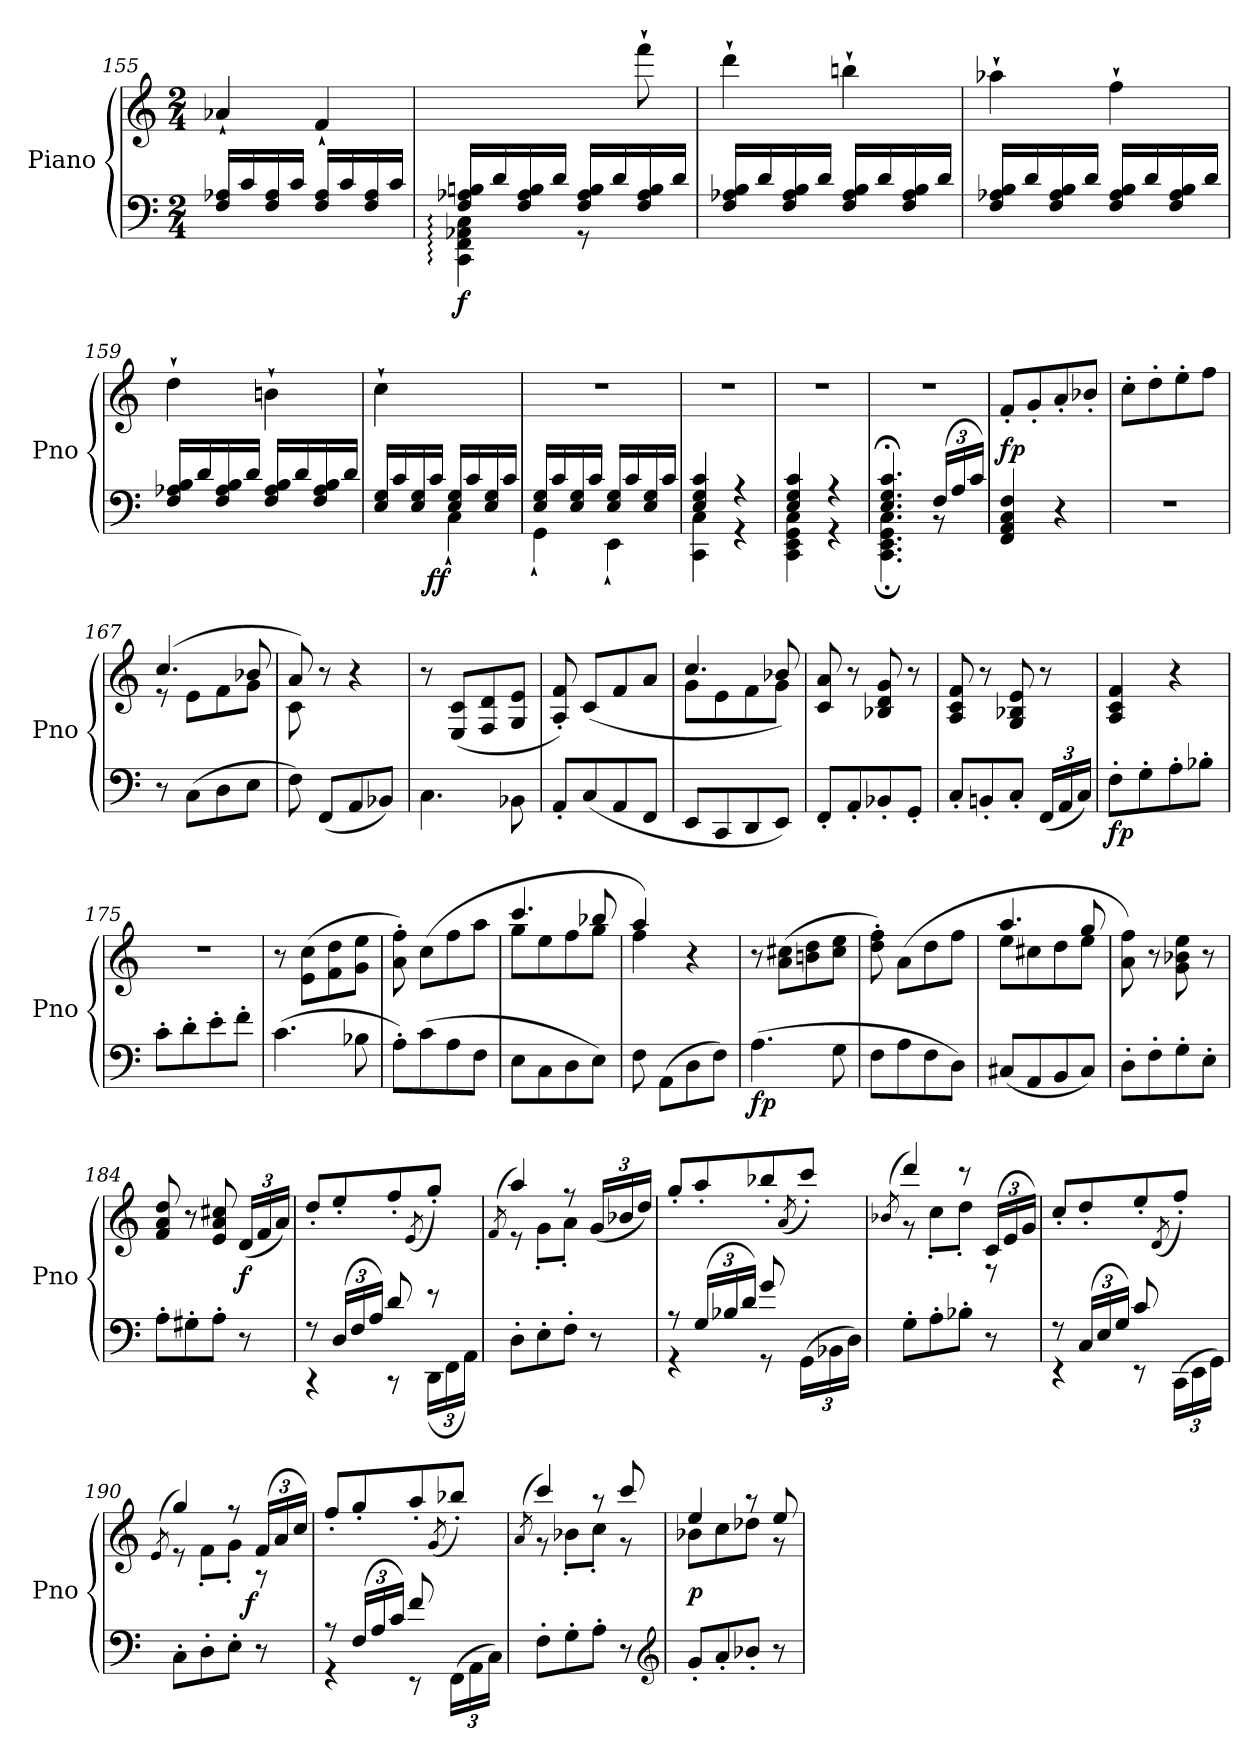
**kern	**kern	**dynam
*part1	*part1	*part1
*staff2	*staff1	*staff1/2
*I"Piano	*	*
*I'Pno	*	*
*clefF4	*clefG2	*
*k[]	*k[]	*
*M2/4	*M2/4	*
=155	=155	=155
16F/ 16A-X/LL	4a-X`	.
16c/	.	.
16F/ 16A-/	.	.
16c/JJ	.	.
16F/ 16A-/LL	4f`	.
16c/	.	.
16F/ 16A-/	.	.
16c/JJ	.	.
=156	=156	=156
*^	*	*
!	!	!	!LO:DY:b=2
16F 16A-X 16BnLL	4CC: 4FF: 4AA-X: 4C:	4.ryy	f
16d	.	.	.
16F 16A- 16B	.	.	.
16dJJ	.	.	.
16F 16A- 16BLL	8rGG	.	.
16d	.	.	.
16F 16A- 16B	8ryy	8fff`	.
16dJJ	.	.	.
*v	*v	*	*
=157	=157	=157
16F/ 16A-X/ 16B/LL	4ddd`	.
16d/	.	.
16F/ 16A-/ 16B/	.	.
16d/JJ	.	.
16F/ 16A-/ 16B/LL	4bbn`	.
16d/	.	.
16F/ 16A-/ 16B/	.	.
16d/JJ	.	.
=158	=158	=158
16F/ 16A-X/ 16B/LL	4aa-X`	.
16d/	.	.
16F/ 16A-/ 16B/	.	.
16d/JJ	.	.
16F/ 16A-/ 16B/LL	4ff`	.
16d/	.	.
16F/ 16A-/ 16B/	.	.
16d/JJ	.	.
=159	=159	=159
16F/ 16A-X/ 16B/LL	4dd`	.
16d/	.	.
16F/ 16A-/ 16B/	.	.
16d/JJ	.	.
16F/ 16A-/ 16B/LL	4bn`	.
16d/	.	.
16F/ 16A-/ 16B/	.	.
16d/JJ	.	.
=160	=160	=160
*^	*	*
16E/ 16G/LL	4ryy	4cc`	.
16c/	.	.	.
16E/ 16G/	.	.	.
16c/JJ	.	.	.
!	!	!	!LO:DY:b=2:rj
16E 16GLL	4C`	4ryy	ff
16c	.	.	.
16E 16G	.	.	.
16cJJ	.	.	.
=161	=161	=161	=161
16E 16GLL	4GG`	2r	.
16c	.	.	.
16E 16G	.	.	.
16cJJ	.	.	.
16E 16GLL	4EE`	.	.
16c	.	.	.
16E 16G	.	.	.
16cJJ	.	.	.
=162	=162	=162	=162
4E 4G 4c	4CC 4C	2r	.
4rGG	4rA	.	.
=163	=163	=163	=163
4E 4G 4c	4CC 4EE 4GG 4C	2r	.
4rGG	4rA	.	.
=164	=164	=164	=164
4.E;< 4.G;< 4.c;<	4.CC;< 4.EE;< 4.GG;< 4.C;<	2r	.
(24FLL	8r	.	.
24A	.	.	.
24cJJ)	.	.	.
*v	*v	*	*
=165	=165	=165
4FF 4AA 4C 4F	8f'L	fp
.	8g'	.
4r	8a'	.
.	8b-X'J	.
=166	=166	=166
2r	8cc'L	.
.	8dd'	.
.	8ee'	.
.	8ffJ	.
=167	=167	=167
*	*^	*
8r	(4.cc	8re	.
(8CL	.	8eL	.
8D	.	8f	.
8EJ	8b-X	8gJ	.
=168	=168	=168	=168
8F)	8a)	8c	.
(8FFL	8r	4.ryy	.
8AA	4r	.	.
8BB-XJ)	.	.	.
*	*v	*v	*
=169	=169	=169
4.C\	8r	.
.	(>8E/ 8c/L	.
.	8F/ 8d/	.
8BB-X\	8G/ 8e/J	.
=170	=170	=170
8AA'L	8A'> 8f'>)	.
(8C	(>8cL	.
8AA	8f	.
8FFJ	8aJ	.
=171	=171	=171
*	*^	*
8EEL	4.cc	8gL	.
8CC	.	8e	.
8DD	.	8f	.
8EEJ)	8b-X)	8gJ	.
*	*v	*v	*
=172	=172	=172
8FF'L	8c 8a	.
8AA'	8r	.
8BB-X'	8B-X 8d 8g	.
8GG'J	8r	.
=173	=173	=173
8C'L	8A 8c 8f	.
8BBn'	8r	.
8C'J	8G 8B-X 8e	.
(24FFLL	8r	.
24AA	.	.
24CJJ)	.	.
=174	=174	=174
!	!	!LO:DY:b=2
8F'L	4A 4c 4f	fp
8G'	.	.
8A'	4r	.
8B-X'J	.	.
=175	=175	=175
8c'L	2r	.
8d'	.	.
8e'	.	.
8f'J	.	.
=176	=176	=176
(4.c	8r	.
.	(8e\ 8cc\L	.
.	8f\ 8dd\	.
8B-X	8g\ 8ee\J	.
=177	=177	=177
8A'L)	8a' 8ff')	.
(8c	(8ccL	.
8A	8ff	.
8FJ	8aaJ	.
=178	=178	=178
*	*^	*
8EL	4.ccc	8ggL	.
8C	.	8ee	.
8D	.	8ff	.
8EJ)	8bb-X	8ggJ	.
=179	=179	=179	=179
8F	4aa)	4ff	.
(8AA\L	.	.	.
8D\	4ryy	4r	.
8F\J)	.	.	.
*	*v	*v	*
=180	=180	=180
!	!	!LO:DY:b=2
(4.A	8r	fp
.	(8a 8cc#XL	.
.	8bn 8dd	.
8G	8cc# 8eeJ	.
=181	=181	=181
8FL	8dd' 8ff')	.
8A	(8aL	.
8F	8dd	.
8DJ)	8ffJ	.
=182	=182	=182
*	*^	*
(8C#XL	4.aa	8eeL	.
8AA	.	8cc#X	.
8BB	.	8dd	.
8C#J)	8gg	8eeJ	.
*	*v	*v	*
=183	=183	=183
8D'L	8a 8ff)	.
8F'	8r	.
8G'	8g 8b-X 8ee	.
8E'J	8r	.
=184	=184	=184
8A'L	8f 8a 8dd	.
8G#X'	8r	.
8A'J	8e 8a 8cc#X	.
*	*Xbrackettup	*
8r	(24dLL	f
.	24f	.
.	24aJJ)	.
=185	=185	=185
*^	*	*
8r	4r	8dd'>/L	.
(<24DLL	.	8ee'>/	.
24F	.	.	.
24AJJ)	.	.	.
8d	8r	8ff'>/	.
.	.	(<8qe	.
8r	(>24DDLL	8gg'>/J)	.
.	24FF	.	.
.	24AAJJ)	.	.
*v	*v	*	*
=186	=186	=186
.	(>8qf	.
*	*^	*
8D'L	4aa)	8r	.
8E'	.	8g'>L	.
8F'J	8rff	8a'>J	.
8r	(24g/LL	8ryy	.
.	24b-X/	.	.
.	24dd/JJ)	.	.
*	*v	*v	*
=187	=187	=187
*^	*	*
8rA	4rGG	8gg'/L	.
(<24GLL	.	8aa'/	.
24B-X	.	.	.
24dJJ)	.	.	.
8g	8rGG	8bb-X'/	.
.	.	(<8qa	.
8ryy	(24GG\LL	8ccc'/J)	.
.	24BB-X\	.	.
.	24D\JJ)	.	.
*v	*v	*	*
=188	=188	=188
.	(8qb-X	.
*	*^	*
8G'L	4ddd)	8r	.
8A'	.	8cc'>L	.
8B-X'J	8rccc	8dd'>J	.
8r	(<24cLL	8r	.
.	24e	.	.
.	24gJJ)	.	.
*	*v	*v	*
=189	=189	=189
*^	*	*
8rF	4rEE	8cc'/L	.
(<24CLL	.	8dd'/	.
24E	.	.	.
24GJJ)	.	.	.
8c	8rEE	8ee'/	.
.	.	(<8qd	.
8ryy	(24CC\LL	8ff'/J)	.
.	24EE\	.	.
.	24GG\JJ)	.	.
*v	*v	*	*
=190	=190	=190
.	(8qe	.
*	*^	*
8C'L	4gg)	8re	.
8D'	.	8f'>L	.
8E'J	8rff	8g'>J	.
!	!	!	!LO:DY:rj
8r	(<24fLL	8rA	f
.	24a	.	.
.	24ccJJ)	.	.
*	*v	*v	*
=191	=191	=191
*^	*	*
8rA	4rGG	8ff'/L	.
(<24FLL	.	8gg'/	.
24A	.	.	.
24cJJ)	.	.	.
8f	8r	8aa'/	.
.	.	(<8qg	.
8ryy	(24FF\LL	8bb-X'/J)	.
.	24AA\	.	.
.	24C\JJ)	.	.
*v	*v	*	*
=192	=192	=192
.	(>8qa	.
*	*^	*
8F'L	4ccc)	8r	.
8G'	.	8b-X'>L	.
8A'J	8raa	8cc'>J	.
8r	8ccc	8rg	.
*clefG2	*	*	*
=193	=193	=193	=193
8g'L	4ee	8b-XL	p
8a'	.	8cc	.
8b-X'J	8r	8dd-XJ	.
8r	8ee	8rg	.
*	*v	*v	*
=	=	=
*-	*-	*-
